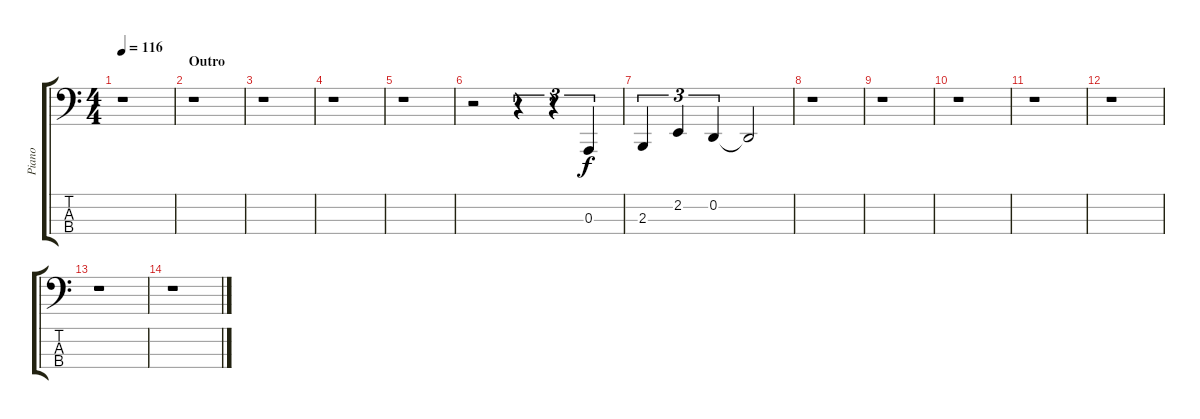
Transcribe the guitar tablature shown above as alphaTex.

\track ("Piano" "Piano") {instrument acousticgrandpiano}
\staff {score tabs}
\tuning (G2 D2 A1 E1) {hide}
\ts (4 4)
\tempo 116
\clef f4
\ks c
r.1{dy f} |
\section ("" "Outro")
r.1 |
r.1 |
r.1 |
r.1 |
r.2 r.4{tu (3 2)} r.4{tu (3 2)} 0.3.4{tu (3 2)} |
2.3.4{tu (3 2)} 2.2.4{tu (3 2)} 0.2.4{tu (3 2)} 0.2{t}.2 |
r.1 |
r.1 |
r.1 |
r.1 |
r.1 |
r.1 |
r.1
